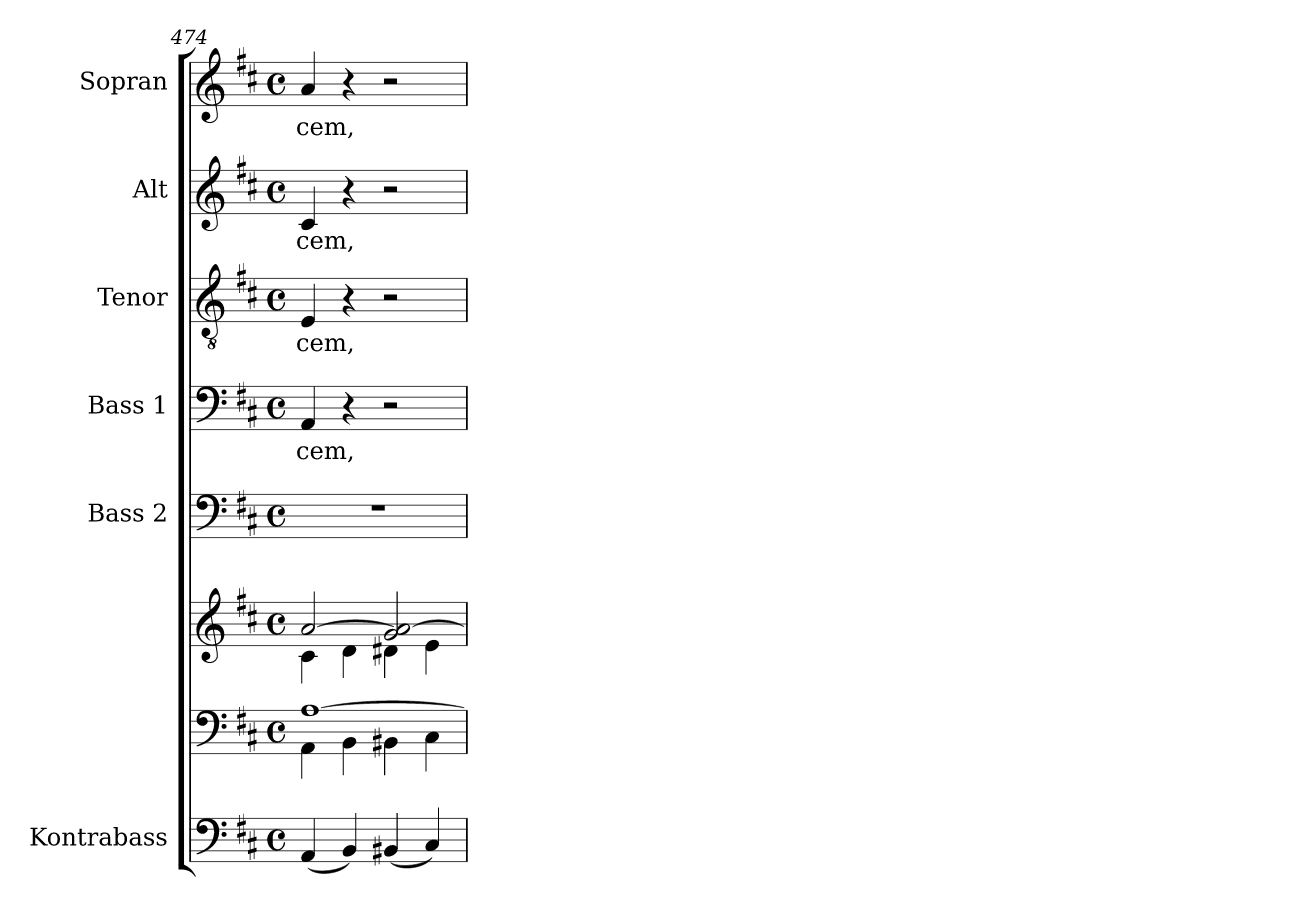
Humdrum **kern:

**kern	**kern	**kern	**kern	**kern	**text	**kern	**text	**kern	**text	**kern	**text
*part7	*part6	*part6	*part5	*part4	*part4	*part3	*part3	*part2	*part2	*part1	*part1
*staff8	*staff7	*staff6	*staff5	*staff4	*staff4	*staff3	*staff3	*staff2	*staff2	*staff1	*staff1
*I"Kontrabass	*	*	*I"Bass 2	*I"Bass 1	*	*I"Tenor	*	*I"Alt	*	*I"Sopran	*
*I'Kb.	*	*	*I'B. 2	*I'B. 1	*	*I'T.	*	*I'A.	*	*I'S.	*
*clefF4	*clefF4	*clefG2	*clefF4	*clefF4	*	*clefGv2	*	*clefG2	*	*clefG2	*
*ITrd7c12	*	*	*	*	*	*	*	*	*	*	*
*k[f#c#]	*k[f#c#]	*k[f#c#]	*k[f#c#]	*k[f#c#]	*	*k[f#c#]	*	*k[f#c#]	*	*k[f#c#]	*
*D:	*D:	*D:	*D:	*D:	*	*D:	*	*D:	*	*D:	*
*M4/4	*M4/4	*M4/4	*M4/4	*M4/4	*	*M4/4	*	*M4/4	*	*M4/4	*
*met(c)	*met(c)	*met(c)	*met(c)	*met(c)	*	*met(c)	*	*met(c)	*	*met(c)	*
=474	=474	=474	=474	=474	=474	=474	=474	=474	=474	=474	=474
*	*^	*^	*	*	*	*	*	*	*	*	*
!	!	!	!	!	!	!	!LO:LY:b	!	!LO:LY:b	!	!LO:LY:b	!	!LO:LY:b
(<4AAA/	[>1A	4AA\	[>2a/	4c#\	1r	4AA/	-cem,	4E/	-cem,	4c#/	-cem,	4a/	-cem,
4BBB/)	.	4BB\	.	4d\	.	4r	.	4r	.	4r	.	4r	.
(<4BBB#X/	.	4BB#X\	2g/ 2a/_	4d#X\	.	2r	.	2r	.	2r	.	2r	.
4CC#/)	.	4C#\	.	4e\	.	.	.	.	.	.	.	.	.
*	*v	*v	*	*	*	*	*	*	*	*	*	*	*
*	*	*v	*v	*	*	*	*	*	*	*	*	*
=	=	=	=	=	=	=	=	=	=	=	=
*-	*-	*-	*-	*-	*-	*-	*-	*-	*-	*-	*-
